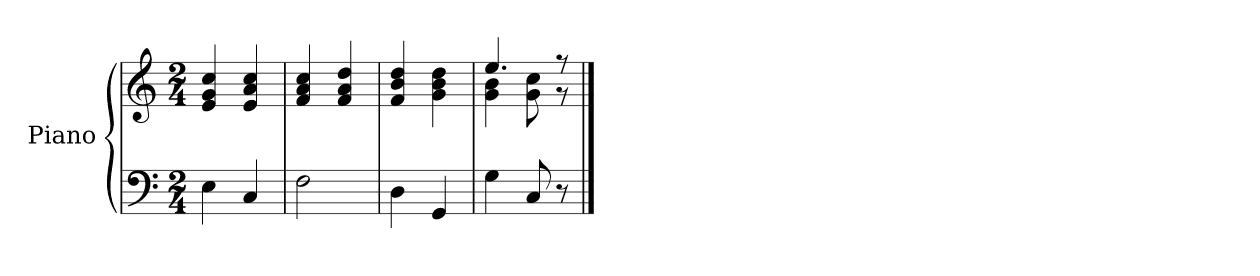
**kern	**kern
*part1	*part1
*staff2	*staff1
*I"Piano	*
*I'Pno.	*
*clefF4	*clefG2
*k[]	*k[]
*M2/4	*M2/4
=1	=1
4E	4e 4g 4cc
4C	4e 4a 4cc
=2	=2
2F	4f 4a 4cc
.	4f 4a 4dd
=3	=3
4D	4f 4b 4dd
4GG	4g 4b 4dd
=4	=4
*	*^
4G	4.ee	4g 4b
8C	.	8g 8cc
8r	8r	8r
*	*v	*v
==	==
*-	*-
